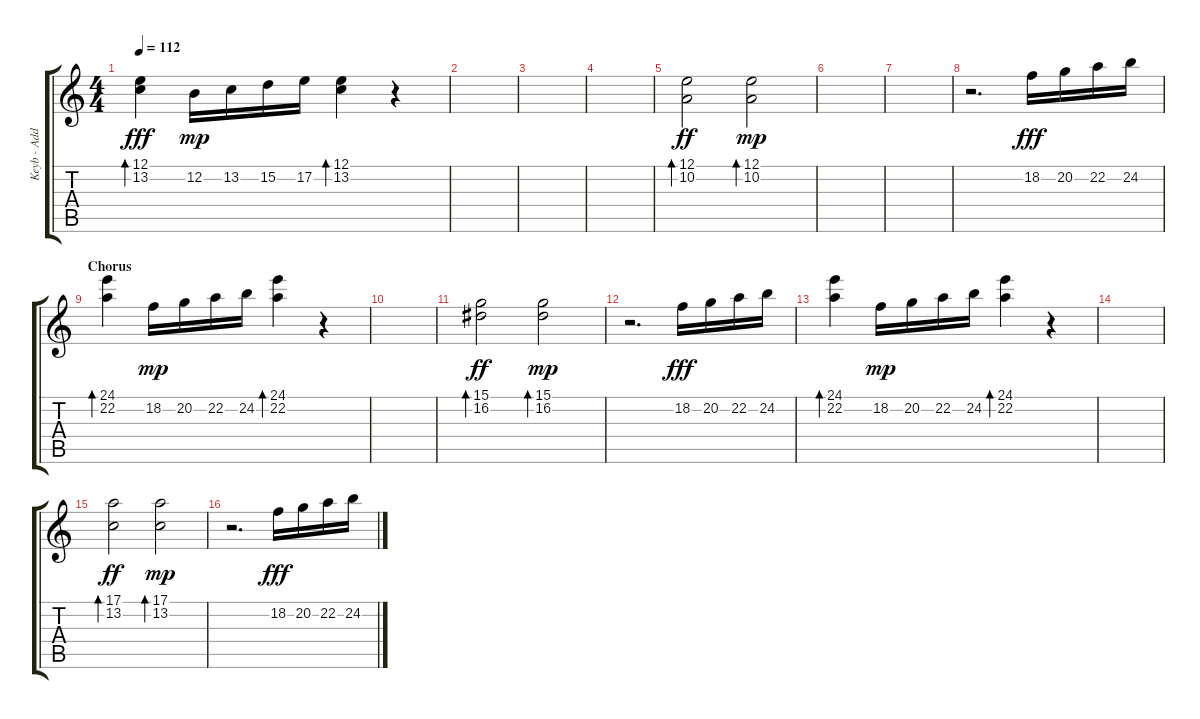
\track ("Keyb - Add. One" "Keyb - Add") {instrument orchestralharp}
\staff {score tabs}
\tuning (E4 B3 G3 D3 A2 E2) {hide}
\ts (4 4)
\tempo 112
\clef g2
\ks c
(12.1 13.2).4{bd 120 dy fff} 12.2.16{dy mp} 13.2.16 15.2.16 17.2.16 (12.1 13.2).4{bd 120} r.4 |
|
|
|
(12.1 10.2).2{bd 240 dy ff} (12.1 10.2).2{bd 120 dy mp} |
|
|
r.2{d} 18.2.16{dy fff} 20.2.16 22.2.16 24.2.16 |
\section ("" "Chorus")
(24.1 22.2).4{bd 120} 18.2.16{dy mp} 20.2.16 22.2.16 24.2.16 (24.1 22.2).4{bd 120} r.4 |
|
(15.1 16.2).2{bd 240 dy ff} (15.1 16.2).2{bd 120 dy mp} |
r.2{d} 18.2.16{dy fff} 20.2.16 22.2.16 24.2.16 |
(24.1 22.2).4{bd 120} 18.2.16{dy mp} 20.2.16 22.2.16 24.2.16 (24.1 22.2).4{bd 120} r.4 |
|
(17.1 13.2).2{bd 240 dy ff} (17.1 13.2).2{bd 120 dy mp} |
r.2{d} 18.2.16{dy fff} 20.2.16 22.2.16 24.2.16
